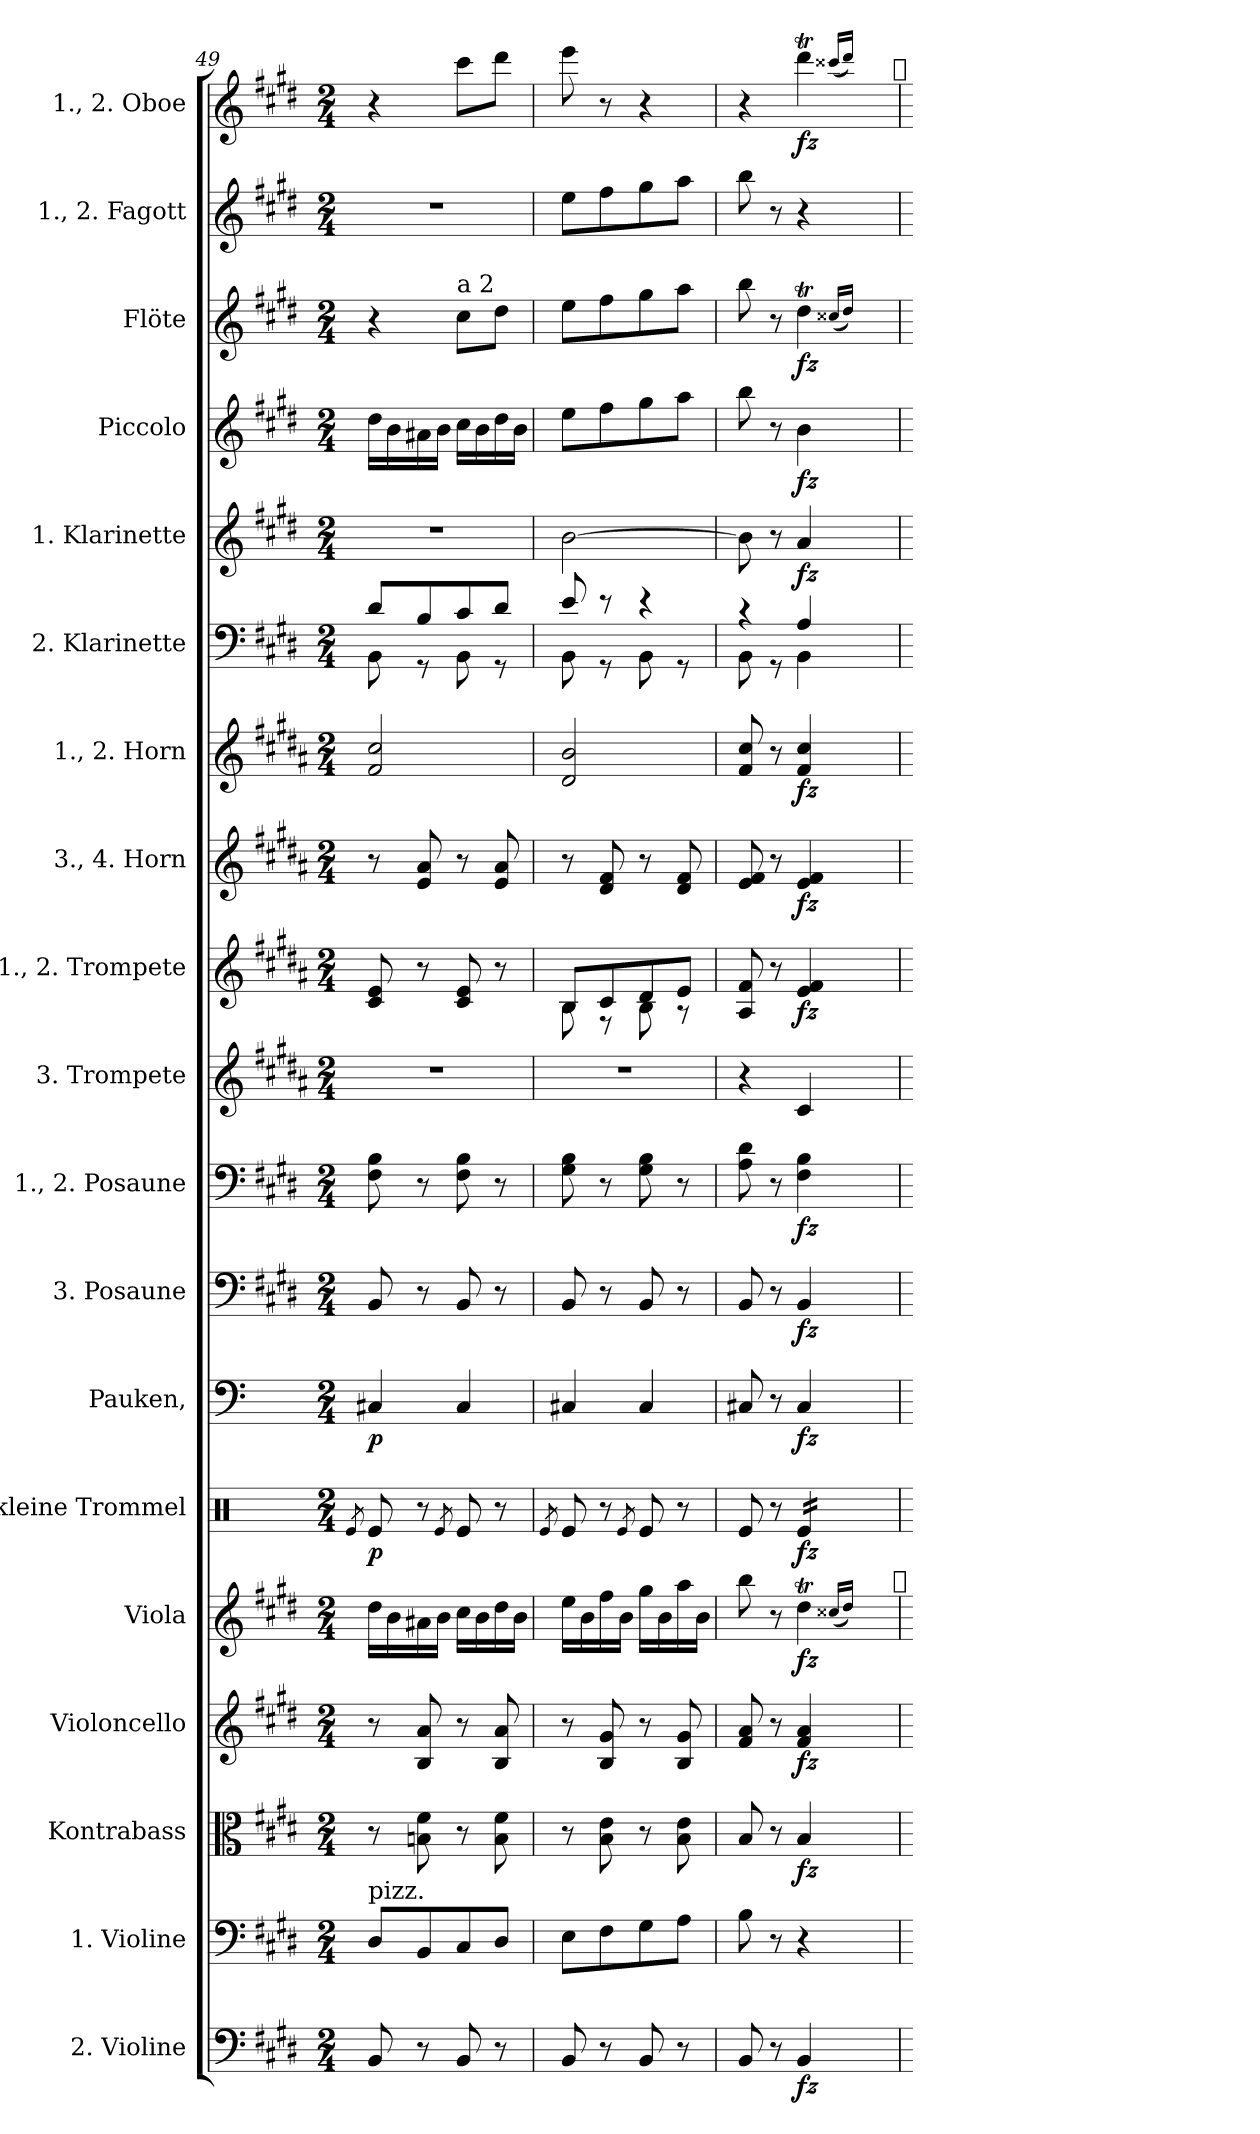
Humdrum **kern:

**kern	**dynam	**kern	**kern	**dynam	**kern	**dynam	**kern	**dynam	**kern	**dynam	**kern	**dynam	**kern	**dynam	**kern	**dynam	**kern	**dynam	**kern	**dynam	**kern	**dynam	**kern	**dynam	**kern	**dynam	**kern	**dynam	**kern	**dynam	**kern	**dynam	**kern	**kern	**dynam
*part19	*part19	*part18	*part17	*part17	*part16	*part16	*part15	*part15	*part14	*part14	*part13	*part13	*part12	*part12	*part11	*part11	*part10	*part10	*part9	*part9	*part8	*part8	*part7	*part7	*part6	*part6	*part5	*part5	*part4	*part4	*part3	*part3	*part2	*part1	*part1
*staff19	*staff19	*staff18	*staff17	*staff17	*staff16	*staff16	*staff15	*staff15	*staff14	*staff14	*staff13	*staff13	*staff12	*staff12	*staff11	*staff11	*staff10	*staff10	*staff9	*staff9	*staff8	*staff8	*staff7	*staff7	*staff6	*staff6	*staff5	*staff5	*staff4	*staff4	*staff3	*staff3	*staff2	*staff1	*staff1
*I"2. Violine	*	*I"1. Violine	*I"Kontrabass	*	*I"Violoncello	*	*I"Viola	*	*I"kleine Trommel	*	*I"Pauken,	*	*I"3. Posaune	*	*I"1., 2. Posaune	*	*I"3. Trompete	*	*I"1., 2. Trompete	*	*I"3., 4. Horn	*	*I"1., 2. Horn	*	*I"2. Klarinette	*	*I"1. Klarinette	*	*I"Piccolo	*	*I"Flöte	*	*I"1., 2. Fagott	*I"1., 2. Oboe	*
*I'2. Vl.	*	*I'1. Vl.	*I'Kb.	*	*I'Vc.	*	*I'Va.	*	*I'kl. Tr.	*	*I'Pk.,	*	*I'3. Pos.	*	*I'1., 2. Pos.	*	*I'3. Trp.	*	*I'1., 2. Trp.	*	*I'3., 4. Hr.	*	*I'1., 2.  Hr.	*	*I'2. Klar.	*	*I'1. Klar.	*	*I'Picc.	*	*I'Fl.	*	*I'1., 2. Fag.	*I'1., 2. Ob.	*
*clefF4	*	*clefF4	*clefC3	*	*clefG2	*	*clefG2	*	*clefX	*	*clefF4	*	*clefF4	*	*clefF4	*	*clefG2	*	*clefG2	*	*clefG2	*	*clefG2	*	*clefF4	*	*clefG2	*	*clefG2	*	*clefG2	*	*clefG2	*clefG2	*
*ITrd7c12	*	*	*	*	*	*	*	*	*	*	*	*	*	*	*	*	*ITrd-3c-5	*	*ITrd-3c-5	*	*ITrd4c7	*	*ITrd4c7	*	*	*	*ITrd1c2	*	*ITrd1c2	*	*	*	*ITrd-7c-12	*	*
*k[f#c#g#d#]	*	*k[f#c#g#d#]	*k[f#c#g#d#]	*	*k[f#c#g#d#]	*	*k[f#c#g#d#]	*	*k[]	*	*k[]	*	*k[f#c#g#d#]	*	*k[f#c#g#d#]	*	*k[f#c#g#d#]	*	*k[f#c#g#d#]	*	*k[f#c#g#d#]	*	*k[f#c#g#d#]	*	*k[f#c#g#d#]	*	*k[f#c#]	*	*k[f#c#]	*	*k[f#c#g#d#]	*	*k[f#c#g#d#]	*k[f#c#g#d#]	*
*M2/4	*	*M2/4	*M2/4	*	*M2/4	*	*M2/4	*	*M2/4	*	*M2/4	*	*M2/4	*	*M2/4	*	*M2/4	*	*M2/4	*	*M2/4	*	*M2/4	*	*M2/4	*	*M2/4	*	*M2/4	*	*M2/4	*	*M2/4	*M2/4	*
=49	=49	=49	=49	=49	=49	=49	=49	=49	=49	=49	=49	=49	=49	=49	=49	=49	=49	=49	=49	=49	=49	=49	=49	=49	=49	=49	=49	=49	=49	=49	=49	=49	=49	=49	=49
.	.	.	.	.	.	.	.	.	8qRe/	.	.	.	.	.	.	.	.	.	.	.	.	.	.	.	.	.	.	.	.	.	.	.	.	.	.
*	*	*	*	*	*	*	*	*	*	*	*	*	*	*	*	*	*	*	*	*	*	*	*	*	*^	*	*	*	*	*	*	*	*	*	*
!	!	!LO:TX:a:t=pizz.	!	!	!	!	!	!	!	!	!	!	!	!	!	!	!	!	!	!	!	!	!	!	!	!	!	!	!	!	!	!	!	!	!	!
!	!	!	!	!	!	!	!	!	!	!LO:DY:b	!	!LO:DY:b	!	!	!	!	!	!	!	!	!	!	!	!	!	!	!	!	!	!	!	!	!	!	!	!
8BBB/	.	8D#/L	8r	.	8r	.	16dd#\LL	.	8Re/	p	4C#/	p	8BB/	.	8F#\ 8B\	.	2r	.	8f#/ 8a/	.	8r	.	2B/ 2f#/	.	8d#/L	8BB\	.	2r	.	16cc#\LL	.	4r	.	2r	4r	.
.	.	.	.	.	.	.	16b\	.	.	.	.	.	.	.	.	.	.	.	.	.	.	.	.	.	.	.	.	.	.	16a\	.	.	.	.	.	.
8r	.	8BB/	8Bn\ 8f#\	.	8B/ 8a/	.	16a#X\	.	8r	.	.	.	8r	.	8r	.	.	.	8r	.	8A/ 8d#/	.	.	.	8B/	8r	.	.	.	16g#X\	.	.	.	.	.	.
.	.	.	.	.	.	.	16b\JJ	.	.	.	.	.	.	.	.	.	.	.	.	.	.	.	.	.	.	.	.	.	.	16a\JJ	.	.	.	.	.	.
.	.	.	.	.	.	.	.	.	8qRe/	.	.	.	.	.	.	.	.	.	.	.	.	.	.	.	.	.	.	.	.	.	.	.	.	.	.	.
!	!	!	!	!	!	!	!	!	!	!	!	!	!	!	!	!	!	!	!	!	!	!	!	!	!	!	!	!	!	!	!	!LO:TX:a:t=a 2	!	!	!	!
8BBB/	.	8C#/	8r	.	8r	.	16cc#\LL	.	8Re/	.	4C#/	.	8BB/	.	8F#\ 8B\	.	.	.	8f#/ 8a/	.	8r	.	.	.	8c#/	8BB\	.	.	.	16b\LL	.	8cc#\L	.	.	8ccc#\L	.
.	.	.	.	.	.	.	16b\	.	.	.	.	.	.	.	.	.	.	.	.	.	.	.	.	.	.	.	.	.	.	16a\	.	.	.	.	.	.
8r	.	8D#/J	8B\ 8f#\	.	8B/ 8a/	.	16dd#\	.	8r	.	.	.	8r	.	8r	.	.	.	8r	.	8A/ 8d#/	.	.	.	8d#/J	8r	.	.	.	16cc#\	.	8dd#\J	.	.	8ddd#\J	.
.	.	.	.	.	.	.	16b\JJ	.	.	.	.	.	.	.	.	.	.	.	.	.	.	.	.	.	.	.	.	.	.	16a\JJ	.	.	.	.	.	.
=50	=50	=50	=50	=50	=50	=50	=50	=50	=50	=50	=50	=50	=50	=50	=50	=50	=50	=50	=50	=50	=50	=50	=50	=50	=50	=50	=50	=50	=50	=50	=50	=50	=50	=50	=50	=50
.	.	.	.	.	.	.	.	.	8qRe/	.	.	.	.	.	.	.	.	.	.	.	.	.	.	.	.	.	.	.	.	.	.	.	.	.	.	.
*	*	*	*	*	*	*	*	*	*	*	*	*	*	*	*	*	*	*	*^	*	*	*	*	*	*	*	*	*	*	*	*	*	*	*	*	*
8BBB/	.	8E\L	8r	.	8r	.	16ee\LL	.	8Re/	.	4C#/	.	8BB/	.	8G#\ 8B\	.	2r	.	8e/L	8e\	.	8r	.	2G#/ 2e/	.	8e/	8BB\	.	[2a\	.	8dd\L	.	8ee\L	.	8eee\L	8eee\	.
.	.	.	.	.	.	.	16b\	.	.	.	.	.	.	.	.	.	.	.	.	.	.	.	.	.	.	.	.	.	.	.	.	.	.	.	.	.	.
8r	.	8F#\	8B\ 8e\	.	8B/ 8g#/	.	16ff#\	.	8r	.	.	.	8r	.	8r	.	.	.	8f#/	8r	.	8G#/ 8B/	.	.	.	8r	8r	.	.	.	8ee\	.	8ff#\	.	8fff#\	8r	.
.	.	.	.	.	.	.	16b\JJ	.	.	.	.	.	.	.	.	.	.	.	.	.	.	.	.	.	.	.	.	.	.	.	.	.	.	.	.	.	.
.	.	.	.	.	.	.	.	.	8qRe/	.	.	.	.	.	.	.	.	.	.	.	.	.	.	.	.	.	.	.	.	.	.	.	.	.	.	.	.
8BBB/	.	8G#\	8r	.	8r	.	16gg#\LL	.	8Re/	.	4C#/	.	8BB/	.	8G#\ 8B\	.	.	.	8g#/	8e\	.	8r	.	.	.	4r	8BB\	.	.	.	8ff#\	.	8gg#\	.	8ggg#\	4r	.
.	.	.	.	.	.	.	16b\	.	.	.	.	.	.	.	.	.	.	.	.	.	.	.	.	.	.	.	.	.	.	.	.	.	.	.	.	.	.
8r	.	8A\J	8B\ 8e\	.	8B/ 8g#/	.	16aa\	.	8r	.	.	.	8r	.	8r	.	.	.	8a/J	8r	.	8G#/ 8B/	.	.	.	.	8r	.	.	.	8gg\J	.	8aa\J	.	8aaa\J	.	.
.	.	.	.	.	.	.	16b\JJ	.	.	.	.	.	.	.	.	.	.	.	.	.	.	.	.	.	.	.	.	.	.	.	.	.	.	.	.	.	.
*	*	*	*	*	*	*	*	*	*	*	*	*	*	*	*	*	*	*	*v	*v	*	*	*	*	*	*	*	*	*	*	*	*	*	*	*	*	*
=51	=51	=51	=51	=51	=51	=51	=51	=51	=51	=51	=51	=51	=51	=51	=51	=51	=51	=51	=51	=51	=51	=51	=51	=51	=51	=51	=51	=51	=51	=51	=51	=51	=51	=51	=51	=51
8BBB/	.	8B\	8B/	.	8f#/ 8a/	.	8bb\	.	8Re/	.	8C#/	.	8BB/	.	8A\ 8d#\	.	4r	.	8d#/ 8b/	.	8A/ 8B/	.	8B/ 8f#/	.	4r	8BB\	.	8a\]	.	8aa\	.	8bb\	.	8bbb\	4r	.
8r	.	8r	8r	.	8r	.	8r	.	8r	.	8r	.	8r	.	8r	.	.	.	8r	.	8r	.	8r	.	.	8r	.	8r	.	8r	.	8r	.	8r	.	.
!	!LO:DY:b	!	!	!LO:DY:b	!	!LO:DY:b	!	!LO:DY:b	!	!LO:DY:b	!	!LO:DY:b	!	!LO:DY:b	!	!LO:DY:b	!	!LO:DY:b	!	!	!	!	!	!	!	!	!	!	!	!	!	!	!	!	!	!
!	!	!	!	!	!	!	!	!	!	!	!	!	!	!	!	!	!	!LO:DY:n=1:b	!	!LO:DY:b	!	!LO:DY:b	!	!LO:DY:b	!	!	!LO:DY:a	!	!	!	!	!	!	!	!	!
!	!	!	!	!	!	!	!	!	!	!	!	!	!	!	!	!	!	!	!	!	!	!	!	!	!	!	!LO:DY:n=1:b	!	!LO:DY:b	!	!LO:DY:b	!	!LO:DY:b	!	!	!LO:DY:b
*	*	*	*	*	*	*	*	*	*tremolo	*	*	*	*	*	*	*	*	*	*	*	*	*	*	*	*	*	*	*	*	*	*	*	*	*	*	*
4BBB/	fz	4r	4B/	fz	4f#/ 4a/	fz	4dd#t\	fz	16Re/LL	fz	4C#/	fz	4BB/	fz	4F#\ 4B\	fz	4f#/	fz ff	4a/ 4b/	fz	4A/ 4B/	fz	4B/ 4f#/	fz	4A/	4BB\	fz fz	4g/	fz	4a\	fz	4dd#t\	fz	4r	4ddd#t\	fz
.	.	.	.	.	.	.	.	.	16Re/	.	.	.	.	.	.	.	.	.	.	.	.	.	.	.	.	.	.	.	.	.	.	.	.	.	.	.
.	.	.	.	.	.	.	.	.	16Re/	.	.	.	.	.	.	.	.	.	.	.	.	.	.	.	.	.	.	.	.	.	.	.	.	.	.	.
.	.	.	.	.	.	.	.	.	16Re/JJ	.	.	.	.	.	.	.	.	.	.	.	.	.	.	.	.	.	.	.	.	.	.	.	.	.	.	.
*	*	*	*	*	*	*	*	*	*Xtremolo	*	*	*	*	*	*	*	*	*	*	*	*	*	*	*	*	*	*	*	*	*	*	*	*	*	*	*
.	.	.	.	.	.	.	(<16qqcc##/LL	.	.	.	.	.	.	.	.	.	.	.	.	.	.	.	.	.	.	.	.	.	.	.	.	(<16qqcc##/LL	.	.	(<16qqccc##/LL	.
.	.	.	.	.	.	.	16qqdd#/JJ)	.	.	.	.	.	.	.	.	.	.	.	.	.	.	.	.	.	.	.	.	.	.	.	.	16qqdd#/JJ)	.	.	16qqddd#/JJ)	.
4ryy	.	4ryy	4ryy	.	4ryy	.	4ryy	.	4ryy	.	4ryy	.	4ryy	.	4ryy	.	4ryy	.	4ryy	.	4ryy	.	4ryy	.	4ryy	4ryy	.	4ryy	.	4ryy	.	4ryy	.	4ryy	4ryy	.
!	!	!	!	!	!	!	!	!	!	!	!	!	!	!	!	!	!	!	!	!	!	!	!	!	!	!	!	!	!	!	!	!	!	!	!LO:TX:a:cj:t=𝄌	!
!	!	!	!	!	!	!	!LO:TX:a:cj:t=𝄌	!	!	!	!	!	!	!	!	!	!	!	!	!	!	!	!	!	!	!	!	!	!	!	!	!	!	!	!	!
*	*	*	*	*	*	*	*	*	*	*	*	*	*	*	*	*	*	*	*	*	*	*	*	*	*v	*v	*	*	*	*	*	*	*	*	*	*
=	=	=	=	=	=	=	=	=	=	=	=	=	=	=	=	=	=	=	=	=	=	=	=	=	=	=	=	=	=	=	=	=	=	=	=
*-	*-	*-	*-	*-	*-	*-	*-	*-	*-	*-	*-	*-	*-	*-	*-	*-	*-	*-	*-	*-	*-	*-	*-	*-	*-	*-	*-	*-	*-	*-	*-	*-	*-	*-	*-
